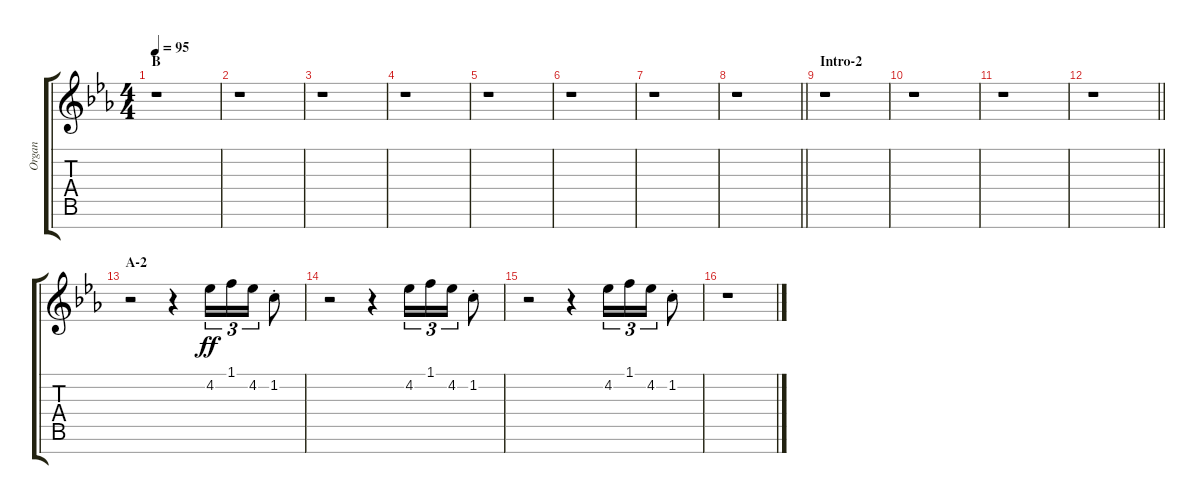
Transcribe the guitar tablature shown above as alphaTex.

\track ("Organ" "Organ") {instrument rockorgan}
\staff {score tabs}
\tuning (E5 B4 G4 D4 A3 E3 B2) {hide}
\ts (4 4)
\section ("" "B")
\tempo 95
\clef g2
\ks cminor
r.1{dy ff} |
r.1 |
r.1 |
r.1 |
r.1 |
r.1 |
r.1 |
\barLineRight lightlight
r.1 |
\section ("" "Intro-2")
r.1 |
r.1 |
r.1 |
\barLineRight lightlight
r.1 |
\section ("" "A-2")
r.2 r.4 4.2.16{tu (3 2)} 1.1.16{tu (3 2)} 4.2.16{tu (3 2)} 1.2{st}.8 |
r.2 r.4 4.2.16{tu (3 2)} 1.1.16{tu (3 2)} 4.2.16{tu (3 2)} 1.2{st}.8 |
r.2 r.4 4.2.16{tu (3 2)} 1.1.16{tu (3 2)} 4.2.16{tu (3 2)} 1.2{st}.8 |
r.1
